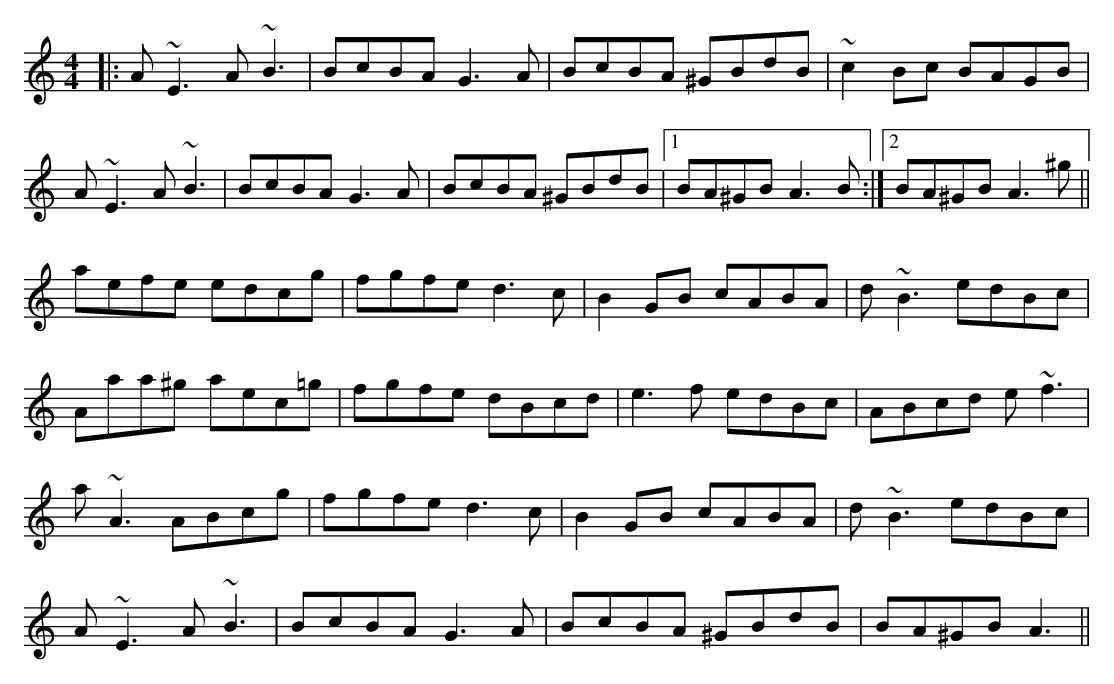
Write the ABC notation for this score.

X:1
M:4/4
K:Amin
|:A~E3 A~B3|BcBA G3A|BcBA ^GBdB|~c2Bc BAGB|
A~E3 A~B3|BcBA G3A|BcBA ^GBdB|1 BA^GB A3B:|2 BA^GB A3^g||
aefe edcg|fgfe d3c|B2GB cABA|d~B3 edBc|
Aaa^g aec=g|fgfe dBcd|e3f edBc|ABcd e~f3|
a~A3 ABcg|fgfe d3c|B2GB cABA|d~B3 edBc|
A~E3 A~B3|BcBA G3A|BcBA ^GBdB|BA^GB A3||
